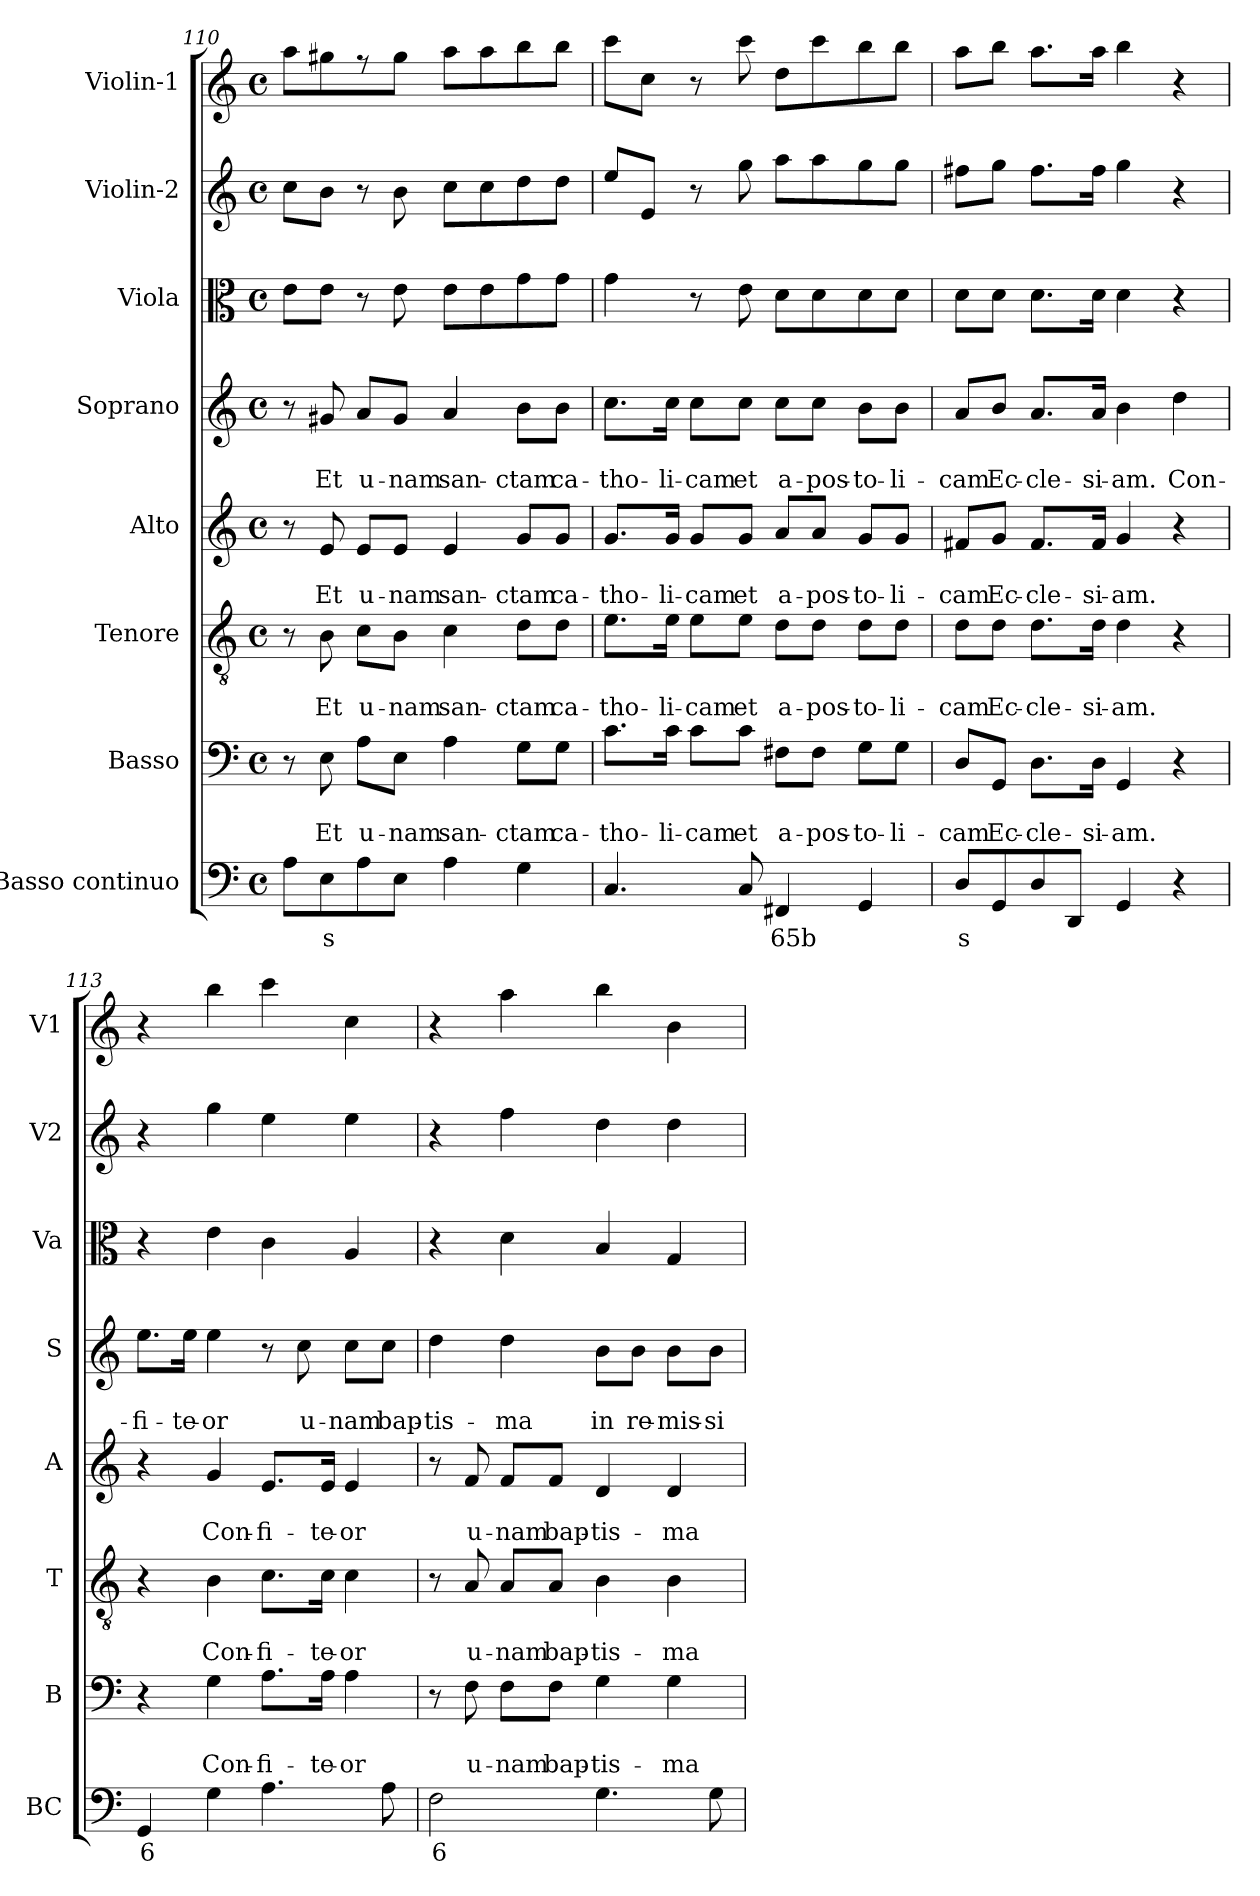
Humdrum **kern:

**kern	**text	**kern	**text	**text	**kern	**text	**text	**kern	**text	**text	**kern	**text	**text	**kern	**kern	**kern
*part8	*part8	*part7	*part7	*part7	*part6	*part6	*part6	*part5	*part5	*part5	*part4	*part4	*part4	*part3	*part2	*part1
*staff8	*staff8	*staff7	*staff7	*staff7	*staff6	*staff6	*staff6	*staff5	*staff5	*staff5	*staff4	*staff4	*staff4	*staff3	*staff2	*staff1
*I"Basso continuo	*	*I"Basso	*	*	*I"Tenore	*	*	*I"Alto	*	*	*I"Soprano	*	*	*I"Viola	*I"Violin-2	*I"Violin-1
*I'BC	*	*I'B	*	*	*I'T	*	*	*I'A	*	*	*I'S	*	*	*I'Va	*I'V2	*I'V1
*clefF4	*	*clefF4	*	*	*clefGv2	*	*	*clefG2	*	*	*clefG2	*	*	*clefC3	*clefG2	*clefG2
*k[]	*	*k[]	*	*	*k[]	*	*	*k[]	*	*	*k[]	*	*	*k[]	*k[]	*k[]
*C:	*	*C:	*	*	*C:	*	*	*C:	*	*	*C:	*	*	*C:	*C:	*C:
*M4/4	*	*M4/4	*	*	*M4/4	*	*	*M4/4	*	*	*M4/4	*	*	*M4/4	*M4/4	*M4/4
*met(c)	*	*met(c)	*	*	*met(c)	*	*	*met(c)	*	*	*met(c)	*	*	*met(c)	*met(c)	*met(c)
=110	=110	=110	=110	=110	=110	=110	=110	=110	=110	=110	=110	=110	=110	=110	=110	=110
8A\L	.	8r	.	.	8r	.	.	8r	.	.	8r	.	.	8e\L	8cc\L	8aa\L
!	!LO:LY:b	!	!	!LO:LY:b	!	!	!LO:LY:b	!	!	!LO:LY:b	!	!	!LO:LY:b	!	!	!
8E\	s	8E\	.	Et	8B\	.	Et	8e/	.	Et	8g#X/	.	Et	8e\J	8b\J	8gg#X\
!	!	!	!	!LO:LY:b	!	!	!LO:LY:b	!	!	!LO:LY:b	!	!	!LO:LY:b	!	!	!
8A\	.	8A\L	.	u-	8c\L	.	u-	8e/L	.	u-	8a/L	.	u-	8r	8r	8r
!	!	!	!	!LO:LY:b	!	!	!LO:LY:b	!	!	!LO:LY:b	!	!	!LO:LY:b	!	!	!
8E\J	.	8E\J	.	-nam	8B\J	.	-nam	8e/J	.	-nam	8g#/J	.	-nam	8e\	8b\	8gg#\J
!	!	!	!	!LO:LY:b	!	!	!LO:LY:b	!	!	!LO:LY:b	!	!	!LO:LY:b	!	!	!
4A\	.	4A\	.	san-	4c\	.	san-	4e/	.	san-	4a/	.	san-	8e\L	8cc\L	8aa\L
.	.	.	.	.	.	.	.	.	.	.	.	.	.	8e\	8cc\	8aa\
!	!	!	!	!LO:LY:b	!	!	!LO:LY:b	!	!	!LO:LY:b	!	!	!LO:LY:b	!	!	!
4G\	.	8G\L	.	-ctam	8d\L	.	-ctam	8g/L	.	-ctam	8b\L	.	-ctam	8g\	8dd\	8bb\
!	!	!	!	!LO:LY:b	!	!	!LO:LY:b	!	!	!LO:LY:b	!	!	!LO:LY:b	!	!	!
.	.	8G\J	.	ca-	8d\J	.	ca-	8g/J	.	ca-	8b\J	.	ca-	8g\J	8dd\J	8bb\J
!!LO:PB:g=z
=111	=111	=111	=111	=111	=111	=111	=111	=111	=111	=111	=111	=111	=111	=111	=111	=111
!	!	!	!	!LO:LY:b	!	!	!LO:LY:b	!	!	!LO:LY:b	!	!	!LO:LY:b	!	!	!
4.C/	.	8.c\L	.	-tho-	8.e\L	.	-tho-	8.g/L	.	-tho-	8.cc\L	.	-tho-	4g\	8ee/L	8ccc\L
.	.	.	.	.	.	.	.	.	.	.	.	.	.	.	8e/J	8cc\J
!	!	!	!	!LO:LY:b	!	!	!LO:LY:b	!	!	!LO:LY:b	!	!	!LO:LY:b	!	!	!
.	.	16c\Jk	.	-li-	16e\Jk	.	-li-	16g/Jk	.	-li-	16cc\Jk	.	-li-	.	.	.
!	!	!	!	!LO:LY:b	!	!	!LO:LY:b	!	!	!LO:LY:b	!	!	!LO:LY:b	!	!	!
.	.	8c\L	.	-cam	8e\L	.	-cam	8g/L	.	-cam	8cc\L	.	-cam	8r	8r	8r
!	!	!	!	!LO:LY:b	!	!	!LO:LY:b	!	!	!LO:LY:b	!	!	!LO:LY:b	!	!	!
8C/	.	8c\J	.	et	8e\J	.	et	8g/J	.	et	8cc\J	.	et	8e\	8gg\	8ccc\
!	!LO:LY:b	!	!	!LO:LY:b	!	!	!LO:LY:b	!	!	!LO:LY:b	!	!	!LO:LY:b	!	!	!
4FF#X/	65b	8F#X\L	.	a-	8d\L	.	a-	8a/L	.	a-	8cc\L	.	a-	8d\L	8aa\L	8dd\L
!	!	!	!	!LO:LY:b	!	!	!LO:LY:b	!	!	!LO:LY:b	!	!	!LO:LY:b	!	!	!
.	.	8F#\J	.	-pos-	8d\J	.	-pos-	8a/J	.	-pos-	8cc\J	.	-pos-	8d\	8aa\	8ccc\
!	!	!	!	!LO:LY:b	!	!	!LO:LY:b	!	!	!LO:LY:b	!	!	!LO:LY:b	!	!	!
4GG/	.	8G\L	.	-to-	8d\L	.	-to-	8g/L	.	-to-	8b\L	.	-to-	8d\	8gg\	8bb\
!	!	!	!	!LO:LY:b	!	!	!LO:LY:b	!	!	!LO:LY:b	!	!	!LO:LY:b	!	!	!
.	.	8G\J	.	-li-	8d\J	.	-li-	8g/J	.	-li-	8b\J	.	-li-	8d\J	8gg\J	8bb\J
=112	=112	=112	=112	=112	=112	=112	=112	=112	=112	=112	=112	=112	=112	=112	=112	=112
!	!LO:LY:b	!	!	!LO:LY:b	!	!	!LO:LY:b	!	!	!LO:LY:b	!	!	!LO:LY:b	!	!	!
8D/L	s	8D/L	.	-cam	8d\L	.	-cam	8f#X/L	.	-cam	8a/L	.	-cam	8d\L	8ff#X\L	8aa\L
!	!	!	!	!LO:LY:b	!	!	!LO:LY:b	!	!	!LO:LY:b	!	!	!LO:LY:b	!	!	!
8GG/	.	8GG/J	.	Ec-	8d\J	.	Ec-	8g/J	.	Ec-	8b/J	.	Ec-	8d\J	8gg\J	8bb\J
!	!	!	!	!LO:LY:b	!	!	!LO:LY:b	!	!	!LO:LY:b	!	!	!LO:LY:b	!	!	!
8D/	.	8.D\L	.	-cle-	8.d\L	.	-cle-	8.f#/L	.	-cle-	8.a/L	.	-cle-	8.d\L	8.ff#\L	8.aa\L
8DD/J	.	.	.	.	.	.	.	.	.	.	.	.	.	.	.	.
!	!	!	!	!LO:LY:b	!	!	!LO:LY:b	!	!	!LO:LY:b	!	!	!LO:LY:b	!	!	!
.	.	16D\Jk	.	-si-	16d\Jk	.	-si-	16f#/Jk	.	-si-	16a/Jk	.	-si-	16d\Jk	16ff#\Jk	16aa\Jk
!	!	!	!	!LO:LY:b	!	!	!LO:LY:b	!	!	!LO:LY:b	!	!	!LO:LY:b	!	!	!
4GG/	.	4GG/	.	-am.	4d\	.	-am.	4g/	.	-am.	4b\	.	-am.	4d\	4gg\	4bb\
!	!	!	!	!	!	!	!	!	!	!	!	!	!LO:LY:b	!	!	!
4r	.	4r	.	.	4r	.	.	4r	.	.	4dd\	.	Con-	4r	4r	4r
=113	=113	=113	=113	=113	=113	=113	=113	=113	=113	=113	=113	=113	=113	=113	=113	=113
!	!LO:LY:b	!	!	!	!	!	!	!	!	!	!	!	!LO:LY:b	!	!	!
4GG/	6	4r	.	.	4r	.	.	4r	.	.	8.ee\L	.	-fi-	4r	4r	4r
!	!	!	!	!	!	!	!	!	!	!	!	!	!LO:LY:b	!	!	!
.	.	.	.	.	.	.	.	.	.	.	16ee\Jk	.	-te-	.	.	.
!	!	!	!	!LO:LY:b	!	!	!LO:LY:b	!	!	!LO:LY:b	!	!	!LO:LY:b	!	!	!
4G\	.	4G\	.	Con-	4B\	.	Con-	4g/	.	Con-	4ee\	.	-or	4e\	4gg\	4bb\
!	!	!	!	!LO:LY:b	!	!	!LO:LY:b	!	!	!LO:LY:b	!	!	!	!	!	!
4.A\	.	8.A\L	.	-fi-	8.c\L	.	-fi-	8.e/L	.	-fi-	8r	.	.	4c\	4ee\	4ccc\
!	!	!	!	!	!	!	!	!	!	!	!	!	!LO:LY:b	!	!	!
.	.	.	.	.	.	.	.	.	.	.	8cc\	.	u-	.	.	.
!	!	!	!	!LO:LY:b	!	!	!LO:LY:b	!	!	!LO:LY:b	!	!	!	!	!	!
.	.	16A\Jk	.	-te-	16c\Jk	.	-te-	16e/Jk	.	-te-	.	.	.	.	.	.
!	!	!	!	!LO:LY:b	!	!	!LO:LY:b	!	!	!LO:LY:b	!	!	!LO:LY:b	!	!	!
.	.	4A\	.	-or	4c\	.	-or	4e/	.	-or	8cc\L	.	-nam	4A/	4ee\	4cc\
!	!	!	!	!	!	!	!	!	!	!	!	!	!LO:LY:b	!	!	!
8A\	.	.	.	.	.	.	.	.	.	.	8cc\J	.	bap-	.	.	.
=114	=114	=114	=114	=114	=114	=114	=114	=114	=114	=114	=114	=114	=114	=114	=114	=114
!	!LO:LY:b	!	!	!	!	!	!	!	!	!	!	!	!LO:LY:b	!	!	!
2F\	6	8r	.	.	8r	.	.	8r	.	.	4dd\	.	-tis-	4r	4r	4r
!	!	!	!	!LO:LY:b	!	!	!LO:LY:b	!	!	!LO:LY:b	!	!	!	!	!	!
.	.	8F\	.	u-	8A/	.	u-	8f/	.	u-	.	.	.	.	.	.
!	!	!	!	!LO:LY:b	!	!	!LO:LY:b	!	!	!LO:LY:b	!	!	!LO:LY:b	!	!	!
.	.	8F\L	.	-nam	8A/L	.	-nam	8f/L	.	-nam	4dd\	.	-ma	4d\	4ff\	4aa\
!	!	!	!	!LO:LY:b	!	!	!LO:LY:b	!	!	!LO:LY:b	!	!	!	!	!	!
.	.	8F\J	.	bap-	8A/J	.	bap-	8f/J	.	bap-	.	.	.	.	.	.
!	!	!	!	!LO:LY:b	!	!	!LO:LY:b	!	!	!LO:LY:b	!	!	!LO:LY:b	!	!	!
4.G\	.	4G\	.	-tis-	4B\	.	-tis-	4d/	.	-tis-	8b\L	.	in	4B/	4dd\	4bb\
!	!	!	!	!	!	!	!	!	!	!	!	!	!LO:LY:b	!	!	!
.	.	.	.	.	.	.	.	.	.	.	8b\J	.	re-	.	.	.
!	!	!	!	!LO:LY:b	!	!	!LO:LY:b	!	!	!LO:LY:b	!	!	!LO:LY:b	!	!	!
.	.	4G\	.	-ma	4B\	.	-ma	4d/	.	-ma	8b\L	.	-mis-	4G/	4dd\	4b\
!	!	!	!	!	!	!	!	!	!	!	!	!	!LO:LY:b	!	!	!
8G\	.	.	.	.	.	.	.	.	.	.	8b\J	.	-si-	.	.	.
=	=	=	=	=	=	=	=	=	=	=	=	=	=	=	=	=
*-	*-	*-	*-	*-	*-	*-	*-	*-	*-	*-	*-	*-	*-	*-	*-	*-
